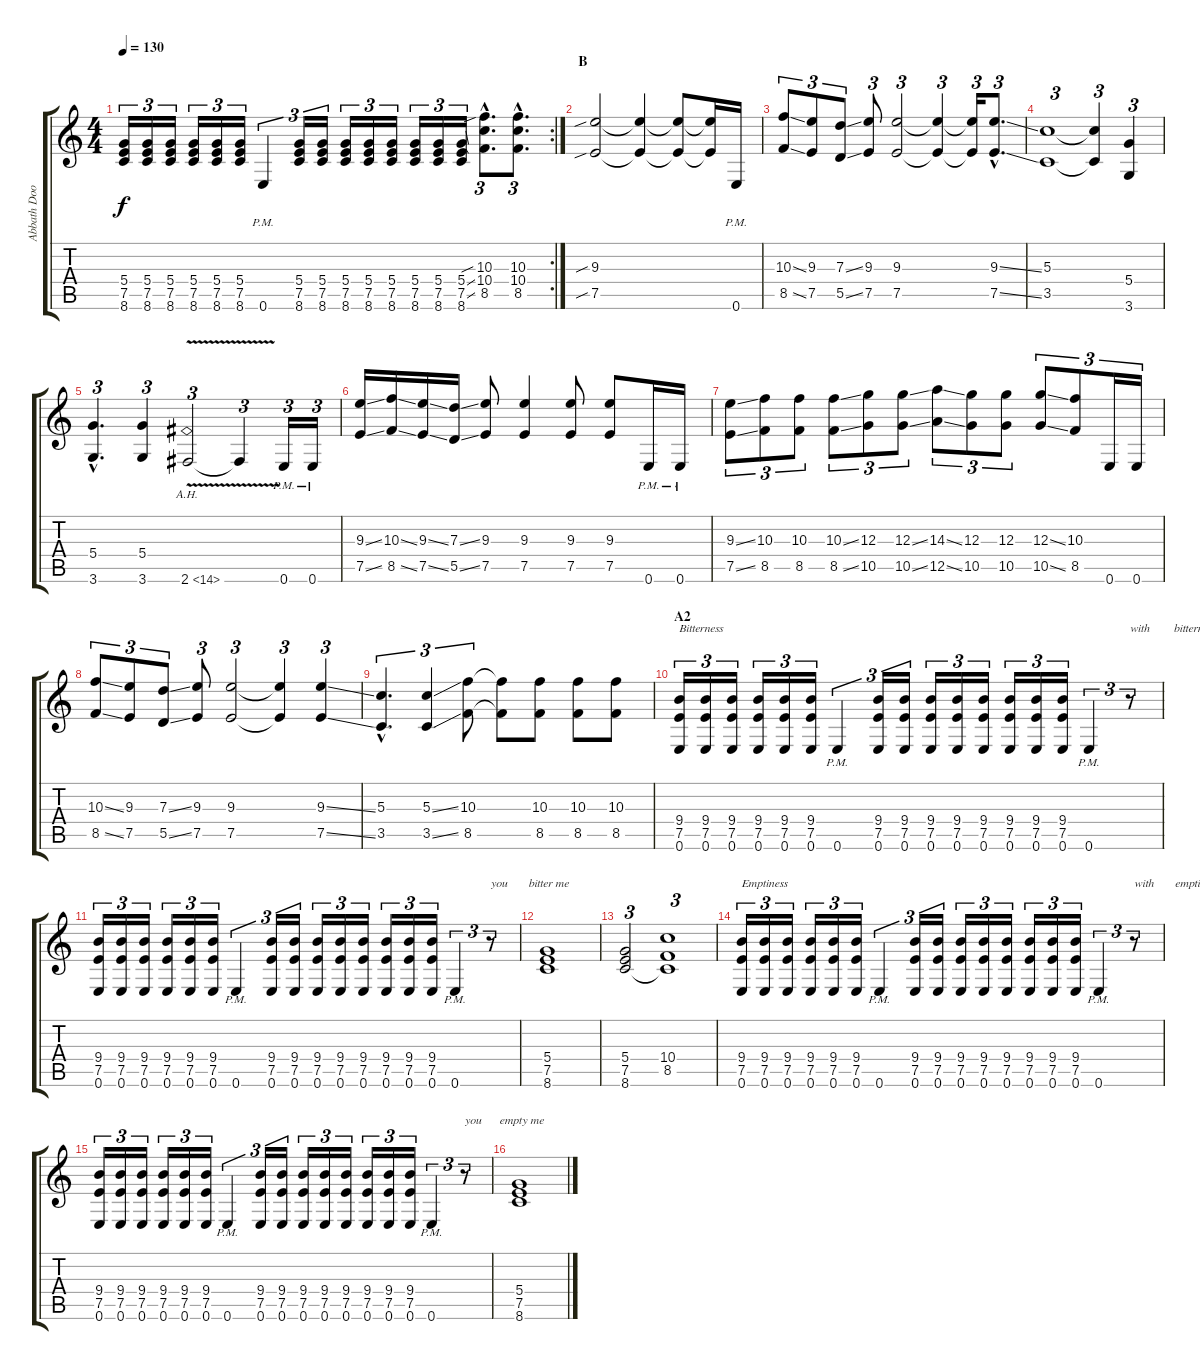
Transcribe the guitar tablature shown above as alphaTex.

\track ("Abbath Doom Occulta (Guitar)" "Abbath Doo") {instrument distortionguitar}
\staff {score tabs}
\tuning (E4 B3 G3 D3 A2 E2) {hide}
\rc 2
\ts (4 4)
\tempo 130
\clef g2
\ks c
(5.4 7.5 8.6).16{tu (3 2) dy f} (5.4 7.5 8.6).16{tu (3 2)} (5.4 7.5 8.6).16{tu (3 2)} (5.4 7.5 8.6).16{tu (3 2)} (5.4 7.5 8.6).16{tu (3 2)} (5.4 7.5 8.6).16{tu (3 2)} 0.6{pm}.4{tu (3 2)} (5.4 7.5 8.6).16{tu (3 2)} (5.4 7.5 8.6).16{tu (3 2)} (5.4 7.5 8.6).16{tu (3 2)} (5.4 7.5 8.6).16{tu (3 2)} (5.4 7.5 8.6).16{tu (3 2)} (5.4 7.5 8.6).16{tu (3 2)} (5.4 7.5 8.6).16{tu (3 2)} (5.4{ss} 7.5{ss} 8.6).16{tu (3 2)} (10.3{sib hac} 10.4{hac} 8.5{hac}).8{d tu (3 2)} (10.3{hac} 10.4{hac} 8.5{hac}).8{d tu (3 2)} |
\section ("" "B")
(9.3{sib} 7.5{sib}).2 (9.3{t} 7.5{t}).4 (9.3{t} 7.5{t}).8 (9.3{t} 7.5{t}).16 0.6{pm}.16 |
(10.3{ss} 8.5{ss}).8{tu (3 2)} (9.3 7.5).8{tu (3 2)} (7.3{ss} 5.5{ss}).8{tu (3 2)} (9.3 7.5).8{tu (3 2)} (9.3 7.5).2{tu (3 2)} (9.3{t} 7.5{t}).4{tu (3 2)} (9.3{t} 7.5{t}).16{tu (3 2)} (9.3{ss hac} 7.5{ss hac}).8{d tu (3 2)} |
(5.3 3.5).1{tu (3 2)} (5.3{t} 3.5{t}).4{tu (3 2)} (5.4 3.6).4{tu (3 2)} |
(5.4{hac} 3.6{hac}).4{d tu (3 2)} (5.4 3.6).4{tu (3 2)} 2.6{ah 12 v}.2{tu (3 2) instrument guitarharmonics} 2.6{t}.4{tu (3 2)} 0.6{pm}.16{tu (3 2) instrument distortionguitar} 0.6{pm}.16{tu (3 2)} |
(9.3{ss} 7.5{ss}).16 (10.3{ss} 8.5{ss}).16 (9.3{ss} 7.5{ss}).16 (7.3{ss} 5.5{ss}).16 (9.3 7.5).8 (9.3 7.5).4 (9.3 7.5).8 (9.3 7.5).8 0.6{pm}.16 0.6{pm}.16 |
(9.3{ss} 7.5{ss}).8{tu (3 2)} (10.3 8.5).8{tu (3 2)} (10.3 8.5).8{tu (3 2)} (10.3{ss} 8.5{ss}).8{tu (3 2)} (12.3 10.5).8{tu (3 2)} (12.3{ss} 10.5{ss}).8{tu (3 2)} (14.3{ss} 12.5{ss}).8{tu (3 2)} (12.3 10.5).8{tu (3 2)} (12.3 10.5).8{tu (3 2)} (12.3{ss} 10.5{ss}).8{tu (3 2)} (10.3 8.5).8{tu (3 2)} 0.6.16{tu (3 2)} 0.6.16{tu (3 2)} |
(10.3{ss} 8.5{ss}).8{tu (3 2)} (9.3 7.5).8{tu (3 2)} (7.3{ss} 5.5{ss}).8{tu (3 2)} (9.3 7.5).8{tu (3 2)} (9.3 7.5).2{tu (3 2)} (9.3{t} 7.5{t}).4{tu (3 2)} (9.3{ss} 7.5{ss}).4{tu (3 2)} |
(5.3{hac} 3.5{hac}).4{d tu (3 2)} (5.3{ss} 3.5{ss}).4{tu (3 2)} (10.3 8.5).8{tu (3 2)} (10.3{t} 8.5{t}).8 (10.3 8.5).8 (10.3 8.5).8 (10.3 8.5).8 |
\section ("" "A2")
(9.4 7.5 0.6).16{tu (3 2) txt "Bitterness  "} (9.4 7.5 0.6).16{tu (3 2)} (9.4 7.5 0.6).16{tu (3 2)} (9.4 7.5 0.6).16{tu (3 2)} (9.4 7.5 0.6).16{tu (3 2)} (9.4 7.5 0.6).16{tu (3 2)} 0.6{pm}.4{tu (3 2)} (9.4 7.5 0.6).16{tu (3 2)} (9.4 7.5 0.6).16{tu (3 2)} (9.4 7.5 0.6).16{tu (3 2)} (9.4 7.5 0.6).16{tu (3 2)} (9.4 7.5 0.6).16{tu (3 2)} (9.4 7.5 0.6).16{tu (3 2)} (9.4 7.5 0.6).16{tu (3 2)} (9.4 7.5 0.6).16{tu (3 2)} 0.6{pm}.4{tu (3 2)} r.8{tu (3 2) txt "with        bitterness "} |
(9.4 7.5 0.6).16{tu (3 2)} (9.4 7.5 0.6).16{tu (3 2)} (9.4 7.5 0.6).16{tu (3 2)} (9.4 7.5 0.6).16{tu (3 2)} (9.4 7.5 0.6).16{tu (3 2)} (9.4 7.5 0.6).16{tu (3 2)} 0.6{pm}.4{tu (3 2)} (9.4 7.5 0.6).16{tu (3 2)} (9.4 7.5 0.6).16{tu (3 2)} (9.4 7.5 0.6).16{tu (3 2)} (9.4 7.5 0.6).16{tu (3 2)} (9.4 7.5 0.6).16{tu (3 2)} (9.4 7.5 0.6).16{tu (3 2)} (9.4 7.5 0.6).16{tu (3 2)} (9.4 7.5 0.6).16{tu (3 2)} 0.6{pm}.4{tu (3 2)} r.8{tu (3 2) txt "you       bitter me"} |
(5.4 7.5 8.6).1 |
(5.4 7.5 8.6).2{tu (3 2)} (10.4 8.5 8.6{t}).1{tu (3 2)} |
(9.4 7.5 0.6).16{tu (3 2) txt "Emptiness "} (9.4 7.5 0.6).16{tu (3 2)} (9.4 7.5 0.6).16{tu (3 2)} (9.4 7.5 0.6).16{tu (3 2)} (9.4 7.5 0.6).16{tu (3 2)} (9.4 7.5 0.6).16{tu (3 2)} 0.6{pm}.4{tu (3 2)} (9.4 7.5 0.6).16{tu (3 2)} (9.4 7.5 0.6).16{tu (3 2)} (9.4 7.5 0.6).16{tu (3 2)} (9.4 7.5 0.6).16{tu (3 2)} (9.4 7.5 0.6).16{tu (3 2)} (9.4 7.5 0.6).16{tu (3 2)} (9.4 7.5 0.6).16{tu (3 2)} (9.4 7.5 0.6).16{tu (3 2)} 0.6{pm}.4{tu (3 2)} r.8{tu (3 2) txt "with       emptiness "} |
(9.4 7.5 0.6).16{tu (3 2)} (9.4 7.5 0.6).16{tu (3 2)} (9.4 7.5 0.6).16{tu (3 2)} (9.4 7.5 0.6).16{tu (3 2)} (9.4 7.5 0.6).16{tu (3 2)} (9.4 7.5 0.6).16{tu (3 2)} 0.6{pm}.4{tu (3 2)} (9.4 7.5 0.6).16{tu (3 2)} (9.4 7.5 0.6).16{tu (3 2)} (9.4 7.5 0.6).16{tu (3 2)} (9.4 7.5 0.6).16{tu (3 2)} (9.4 7.5 0.6).16{tu (3 2)} (9.4 7.5 0.6).16{tu (3 2)} (9.4 7.5 0.6).16{tu (3 2)} (9.4 7.5 0.6).16{tu (3 2)} 0.6{pm}.4{tu (3 2)} r.8{tu (3 2) txt "you      empty me"} |
(5.4 7.5 8.6).1
